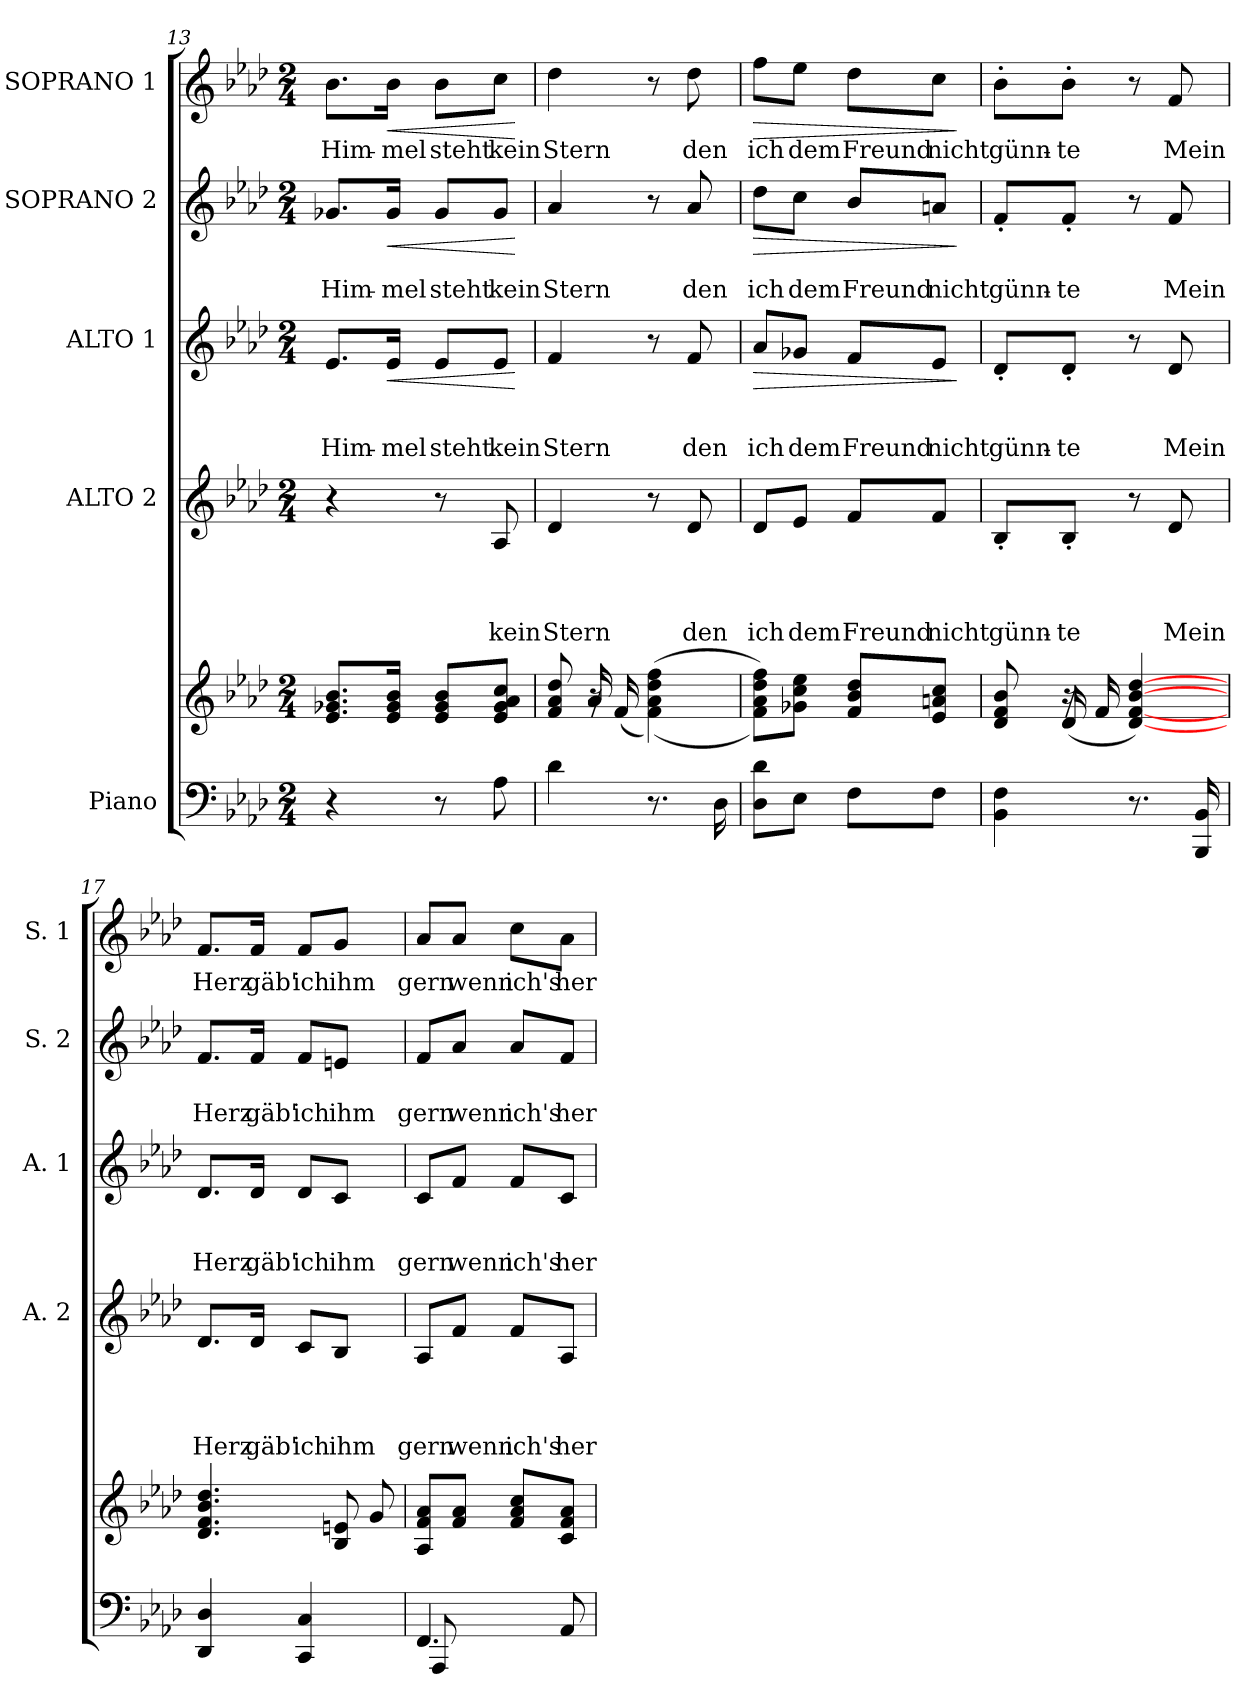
**kern	**kern	**kern	**text	**text	**text	**text	**kern	**text	**text	**text	**dynam	**kern	**text	**text	**dynam	**kern	**text	**dynam
*part5	*part5	*part4	*part4	*part4	*part4	*part4	*part3	*part3	*part3	*part3	*part3	*part2	*part2	*part2	*part2	*part1	*part1	*part1
*staff6	*staff5	*staff4	*staff4	*staff4	*staff4	*staff4	*staff3	*staff3	*staff3	*staff3	*staff3	*staff2	*staff2	*staff2	*staff2	*staff1	*staff1	*staff1
*I"Piano	*	*I"ALTO 2	*	*	*	*	*I"ALTO 1	*	*	*	*	*I"SOPRANO 2	*	*	*	*I"SOPRANO 1	*	*
*	*	*I'A. 2	*	*	*	*	*I'A. 1	*	*	*	*	*I'S. 2	*	*	*	*I'S. 1	*	*
*clefF4	*clefG2	*clefG2	*	*	*	*	*clefG2	*	*	*	*	*clefG2	*	*	*	*clefG2	*	*
*k[b-e-a-d-]	*k[b-e-a-d-]	*k[b-e-a-d-]	*	*	*	*	*k[b-e-a-d-]	*	*	*	*	*k[b-e-a-d-]	*	*	*	*k[b-e-a-d-]	*	*
*A-:	*A-:	*A-:	*	*	*	*	*A-:	*	*	*	*	*A-:	*	*	*	*A-:	*	*
*M2/4	*M2/4	*M2/4	*	*	*	*	*M2/4	*	*	*	*	*M2/4	*	*	*	*M2/4	*	*
=13	=13	=13	=13	=13	=13	=13	=13	=13	=13	=13	=13	=13	=13	=13	=13	=13	=13	=13
!	!	!	!	!	!	!	!	!	!	!LO:LY:b	!	!	!	!LO:LY:b	!	!	!LO:LY:b	!
4r	8.e-/ 8.g-X/ 8.b-/L	4r	.	.	.	.	8.e-/L	.	.	Him-	.	8.g-X/L	.	Him-	.	8.b-\L	Him-	.
!	!	!	!	!	!	!	!	!	!	!LO:LY:b	!LO:HP:b	!	!	!LO:LY:b	!LO:HP:b	!	!LO:LY:b	!LO:HP:b
.	16e-/ 16g-/ 16b-/Jk	.	.	.	.	.	16e-/Jk	.	.	-mel	<	16g-/Jk	.	-mel	<	16b-\Jk	-mel	<
!	!	!	!	!	!	!	!	!	!	!LO:LY:b	!	!	!	!LO:LY:b	!	!	!LO:LY:b	!
8r	8e-/ 8g-/ 8b-/L	8r	.	.	.	.	8e-/L	.	.	steht	.	8g-/L	.	steht	.	8b-\L	steht	.
!	!	!	!	!	!	!LO:LY:b	!	!	!	!LO:LY:b	!	!	!	!LO:LY:b	!	!	!LO:LY:b	!
8A-\	8e-/ 8g-/ 8a-/ 8cc/J	8A-/	.	.	.	kein	8e-/J	.	.	kein	.	8g-/J	.	kein	.	8cc\J	kein	.
.	.	.	.	.	.	.	.	.	.	.	[	.	.	.	[	.	.	[
=14	=14	=14	=14	=14	=14	=14	=14	=14	=14	=14	=14	=14	=14	=14	=14	=14	=14	=14
*	*^	*	*	*	*	*	*	*	*	*	*	*	*	*	*	*	*	*
!	!	!	!	!	!	!	!LO:LY:b	!	!	!	!LO:LY:b	!	!	!	!LO:LY:b	!	!	!LO:LY:b	!
4d-\	8f/ 8a-/ 8dd-/	8ryy	4d-/	.	.	.	Stern	4f/	.	.	Stern	.	4a-/	.	Stern	.	4dd-\	Stern	.
.	16ra	16a-/	.	.	.	.	.	.	.	.	.	.	.	.	.	.	.	.	.
.	(<16f/	16ryy	.	.	.	.	.	.	.	.	.	.	.	.	.	.	.	.	.
8.r	4ryy	(>(4f\ 4a-\ 4dd-\ 4ff\)	8r	.	.	.	.	8r	.	.	.	.	8r	.	.	.	8r	.	.
!	!	!	!	!	!	!	!LO:LY:b	!	!	!	!LO:LY:b	!	!	!	!LO:LY:b	!	!	!LO:LY:b	!
.	.	.	8d-/	.	.	.	den	8f/	.	.	den	.	8a-/	.	den	.	8dd-\	den	.
16D-\	.	.	.	.	.	.	.	.	.	.	.	.	.	.	.	.	.	.	.
*	*v	*v	*	*	*	*	*	*	*	*	*	*	*	*	*	*	*	*	*
=15	=15	=15	=15	=15	=15	=15	=15	=15	=15	=15	=15	=15	=15	=15	=15	=15	=15	=15
!	!	!	!	!	!	!LO:LY:b	!	!	!	!LO:LY:b	!LO:HP:b	!	!	!LO:LY:b	!LO:HP:b	!	!LO:LY:b	!LO:HP:b
8D-\ 8d-\L	8f\ 8a-\ 8dd-\ 8ff\L))	8d-/L	.	.	.	ich	8a-/L	.	.	ich	>	8dd-\L	.	ich	>	8ff\L	ich	>
!	!	!	!	!	!	!LO:LY:b	!	!	!	!LO:LY:b	!	!	!	!LO:LY:b	!	!	!LO:LY:b	!
8E-\J	8g-X\ 8cc\ 8ee-\J	8e-/J	.	.	.	dem	8g-X/J	.	.	dem	.	8cc\J	.	dem	.	8ee-\J	dem	.
!	!	!	!	!	!	!LO:LY:b	!	!	!	!LO:LY:b	!	!	!	!LO:LY:b	!	!	!LO:LY:b	!
8F\L	8f/ 8b-/ 8dd-/L	8f/L	.	.	.	Freund	8f/L	.	.	Freund	.	8b-/L	.	Freund	.	8dd-\L	Freund	.
!	!	!	!	!	!	!LO:LY:b	!	!	!	!LO:LY:b	!	!	!	!LO:LY:b	!	!	!LO:LY:b	!
8F\J	8e-/ 8an/ 8cc/J	8f/J	.	.	.	nicht	8e-/J	.	.	nicht	.	8an/J	.	nicht	.	8cc\J	nicht	.
.	.	.	.	.	.	.	.	.	.	.	]	.	.	.	]	.	.	]
=16	=16	=16	=16	=16	=16	=16	=16	=16	=16	=16	=16	=16	=16	=16	=16	=16	=16	=16
*	*^	*	*	*	*	*	*	*	*	*	*	*	*	*	*	*	*	*
!	!	!	!	!	!	!	!LO:LY:b	!	!	!	!LO:LY:b	!	!	!	!LO:LY:b	!	!	!LO:LY:b	!
4BB-\ 4F\	8d-/ 8f/ 8b-/	8ryy	8B-'</L	.	.	.	günn-	8d-'</L	.	.	günn-	.	8f'</L	.	günn-	.	8b-'>\L	günn-	.
!	!	!	!	!	!	!	!LO:LY:b:rj	!	!	!	!LO:LY:b:rj	!	!	!	!LO:LY:b:rj	!	!	!LO:LY:b:rj	!
.	16ra	(<16d-/	8B-'</J	.	.	.	-te	8d-'</J	.	.	-te	.	8f'</J	.	-te	.	8b-'>\J	-te	.
.	16f/	16ryy	.	.	.	.	.	.	.	.	.	.	.	.	.	.	.	.	.
8.r	4ryy	[>4d-/ [>4f/ [>4b-/ [>4dd-/)	8r	.	.	.	.	8r	.	.	.	.	8r	.	.	.	8r	.	.
!	!	!	!	!	!	!	!LO:LY:b	!	!	!	!LO:LY:b	!	!	!	!LO:LY:b	!	!	!LO:LY:b	!
.	.	.	8d-/	.	.	.	Mein	8d-/	.	.	Mein	.	8f/	.	Mein	.	8f/	Mein	.
16BBB-/ 16BB-/	.	.	.	.	.	.	.	.	.	.	.	.	.	.	.	.	.	.	.
!!LO:PB:g=z
=17	=17	=17	=17	=17	=17	=17	=17	=17	=17	=17	=17	=17	=17	=17	=17	=17	=17	=17	=17
!	!	!	!	!	!	!	!LO:LY:b	!	!	!	!LO:LY:b	!	!	!	!LO:LY:b	!	!	!LO:LY:b	!
4DD-/ 4D-/	4.d-/ 4.f/ 4.b-/ 4.dd-/	4.ryy	8.d-/L	.	.	.	Herz	8.d-/L	.	.	Herz	.	8.f/L	.	Herz	.	8.f/L	Herz	.
!	!	!	!	!	!	!	!LO:LY:b	!	!	!	!LO:LY:b	!	!	!	!LO:LY:b	!	!	!LO:LY:b	!
.	.	.	16d-/Jk	.	.	.	gäb'	16d-/Jk	.	.	gäb'	.	16f/Jk	.	gäb'	.	16f/Jk	gäb'	.
!	!	!	!	!	!	!	!LO:LY:b	!	!	!	!LO:LY:b	!	!	!	!LO:LY:b	!	!	!LO:LY:b	!
4CC/ 4C/	.	.	8c/L	.	.	.	ich	8d-/L	.	.	ich	.	8f/L	.	ich	.	8f/L	ich	.
!	!	!	!	!	!	!	!LO:LY:b	!	!	!	!LO:LY:b	!	!	!	!LO:LY:b	!	!	!LO:LY:b	!
.	8ryy	8B-/ 8en/	8B-/J	.	.	.	ihm	8c/J	.	.	ihm	.	8en/J	.	ihm	.	8g/J	ihm	.
8ryy	8g/	8ryy	8ryy	.	.	.	.	8ryy	.	.	.	.	8ryy	.	.	.	8ryy	.	.
=18	=18	=18	=18	=18	=18	=18	=18	=18	=18	=18	=18	=18	=18	=18	=18	=18	=18	=18	=18
*^	*	*	*	*	*	*	*	*	*	*	*	*	*	*	*	*	*	*	*
!	!	!	!	!	!	!	!	!LO:LY:b	!	!	!	!LO:LY:b	!	!	!	!LO:LY:b	!	!	!LO:LY:b	!
*	*	*v	*v	*	*	*	*	*	*	*	*	*	*	*	*	*	*	*	*	*
4.FF/	8AAA-/	8A-/ 8f/ 8a-/L	8A-/L	.	.	.	gern	8c/L	.	.	gern	.	8f/L	.	gern	.	8a-/L	gern	.
!	!	!	!	!	!	!	!LO:LY:b	!	!	!	!LO:LY:b	!	!	!	!LO:LY:b	!	!	!LO:LY:b	!
.	4.ryy	8f/ 8a-/J	8f/J	.	.	.	wenn	8f/J	.	.	wenn	.	8a-/J	.	wenn	.	8a-/J	wenn	.
!	!	!	!	!	!	!	!LO:LY:b	!	!	!	!LO:LY:b	!	!	!	!LO:LY:b	!	!	!LO:LY:b	!
.	.	8f/ 8a-/ 8cc/L	8f/L	.	.	.	ich's	8f/L	.	.	ich's	.	8a-/L	.	ich's	.	8cc\L	ich's	.
!	!	!	!	!	!	!	!LO:LY:b	!	!	!	!LO:LY:b	!	!	!	!LO:LY:b	!	!	!LO:LY:b	!
8AA-/	.	8c/ 8f/ 8a-/J	8A-/J	.	.	.	her-	8c/J	.	.	her-	.	8f/J	.	her-	.	8a-\J	her-	.
*v	*v	*	*	*	*	*	*	*	*	*	*	*	*	*	*	*	*	*	*
=	=	=	=	=	=	=	=	=	=	=	=	=	=	=	=	=	=	=
*-	*-	*-	*-	*-	*-	*-	*-	*-	*-	*-	*-	*-	*-	*-	*-	*-	*-	*-
